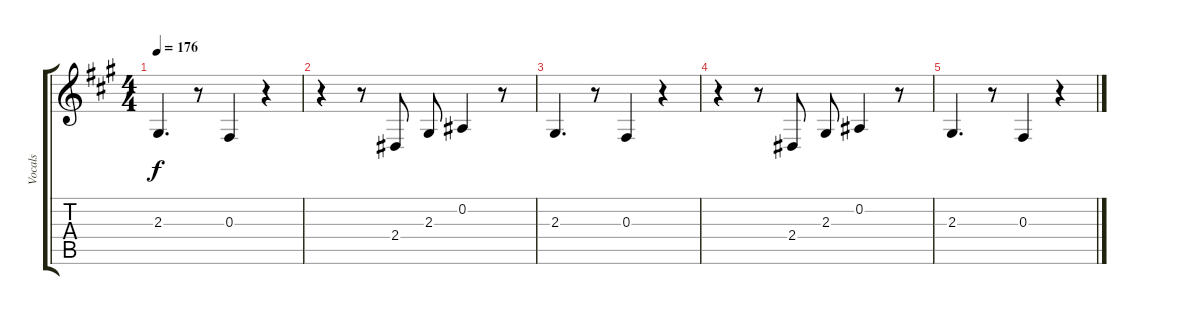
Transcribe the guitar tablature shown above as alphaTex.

\track ("Vocals" "Vocals") {instrument clarinet}
\staff {score tabs}
\tuning (Eb4 Bb3 Gb3 Db3 Ab2 Eb2) {hide}
\ts (4 4)
\tempo 176
\clef g2
\ks a
2.3.4{d dy f} r.8 0.3.4 r.4 |
r.4 r.8 2.4.8 2.3.8 0.2.4 r.8 |
2.3.4{d} r.8 0.3.4 r.4 |
r.4 r.8 2.4.8 2.3.8 0.2.4 r.8 |
2.3.4{d} r.8 0.3.4 r.4
